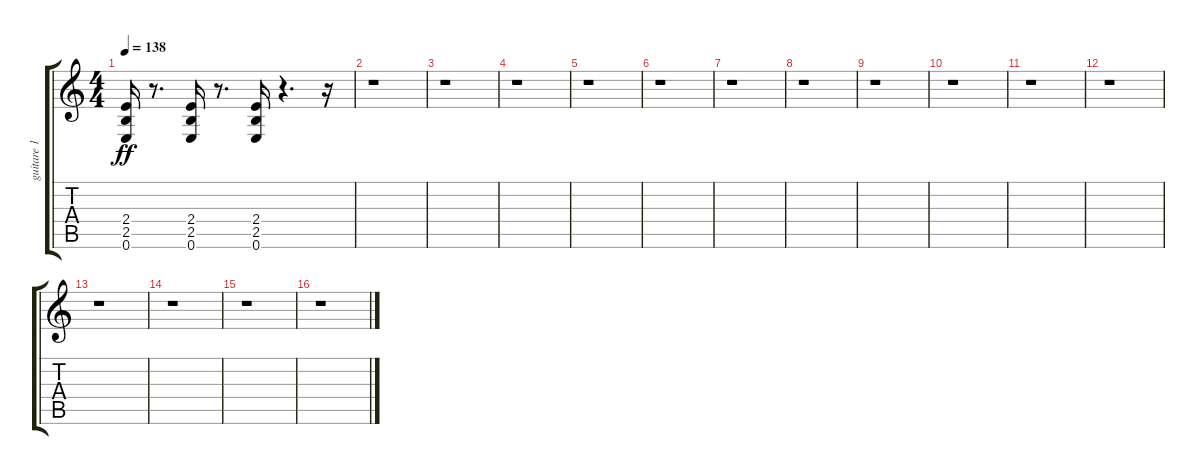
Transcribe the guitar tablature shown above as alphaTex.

\track ("guitare 1" "guitare 1") {instrument distortionguitar}
\staff {score tabs}
\tuning (E4 B3 G3 D3 A2 E2) {hide}
\ts (4 4)
\tempo 138
\clef g2
\ks c
(2.4 2.5 0.6).16{dy ff} r.8{d} (2.4 2.5 0.6).16 r.8{d} (2.4 2.5 0.6).16 r.4{d} r.16 |
r.1 |
r.1 |
r.1 |
r.1 |
r.1 |
r.1 |
r.1 |
r.1 |
r.1 |
r.1 |
r.1 |
r.1 |
r.1 |
r.1 |
r.1
